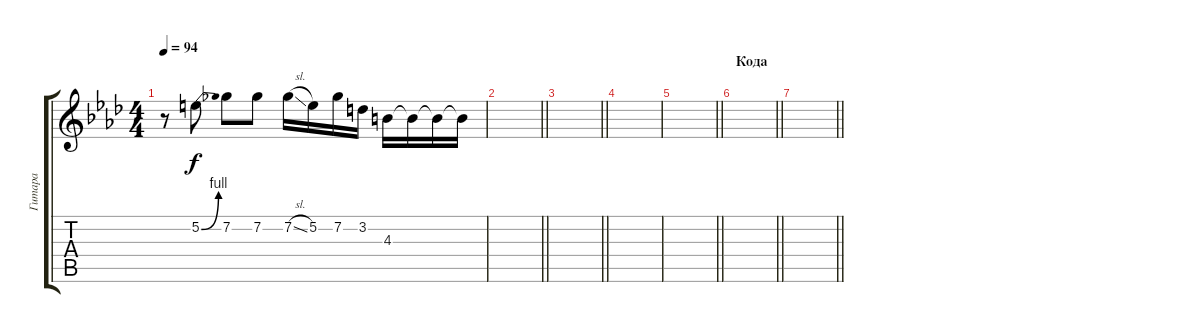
\track ("Гитара" "Гитара") {instrument distortionguitar}
\staff {score tabs}
\tuning (E4 B3 G3 D3 A2 E2) {hide}
\ts (4 4)
\tempo 94
\clef g2
\ks fminor
r.8{dy f} 5.2{be (bend 0 0 60 4)}.8 7.2.8 7.2.8 7.2{sl}.16 5.2.16 7.2.16 3.2.16 4.3.16 4.3{t}.16 4.3{t}.16 4.3{t}.16 |
\barLineRight lightlight
|
\barLineRight lightlight
|
|
\barLineRight lightlight
|
\section ("" "Кода")
\barLineRight lightlight
|
\barLineRight lightlight
